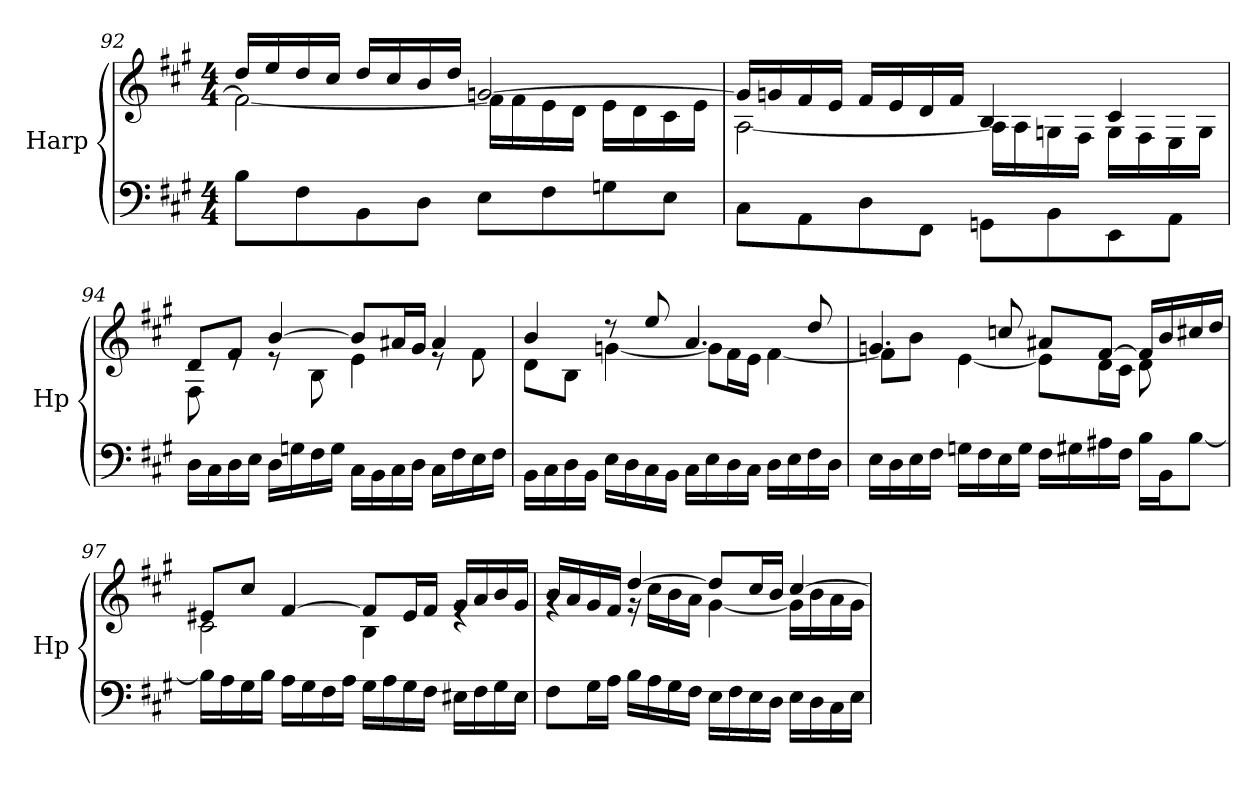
**kern	**kern
*part1	*part1
*staff2	*staff1
*I"Harp	*
*I'Hp	*
*clefF4	*clefG2
*k[f#c#g#]	*k[f#c#g#]
*M4/4	*M4/4
=92	=92
*	*^
8B\L	16dd/LL	2f#\_
.	16ee/	.
8F#\	16dd/	.
.	16cc#/JJ	.
8BB\	16dd/LL	.
.	16cc#/	.
8D\J	16b/	.
.	16dd/JJ	.
8E\L	[2gn/	16f#\LL]
.	.	16f#\
8F#\	.	16e\
.	.	16d\JJ
8Gn\	.	16e\LL
.	.	16d\
8E\J	.	16c#\
.	.	16e\JJ
!!LO:LB:g=z	!!
=93	=93	=93
8C#\L	16g/LL]	[2A\
.	16gn/	.
8AA\	16f#/	.
.	16e/JJ	.
8D\	16f#/LL	.
.	16e/	.
8FF#\J	16d/	.
.	16f#/JJ	.
8GGn\L	4B/	16A\LL]
.	.	16A\
8BB\	.	16Gn\
.	.	16F#\JJ
8EE\	4c#/	16G\LL
.	.	16F#\
8AA\J	.	16E\
.	.	16G\JJ
=94	=94	=94
16D\LL	8d/L	8F#\
16C#\	.	.
16D\	8f#/J	8re
16E\JJ	.	.
16D\LL	[4b/	8re
16Gn\	.	.
16F#\	.	8B\
16G\JJ	.	.
16C#\LL	8b/L]	4e\
16BB\	.	.
16C#\	16a#X/L	.
16D\JJ	16g#/JJ	.
16C#\LL	4a#/	8re
16F#\	.	.
16E\	.	8f#\
16F#\JJ	.	.
!!LO:LB:g=z	!!
=95	=95	=95
16BB\LL	4b/	8d\L
16C#\	.	.
16D\	.	8B\J
16BB\JJ	.	.
16E\LL	8rdd	[4gn\
16D\	.	.
16C#\	8ee/	.
16BB\JJ	.	.
16C#\LL	4.a/	8g\L]
16E\	.	.
16D\	.	16f#\L
16C#\JJ	.	16e\JJ
16D\LL	.	[4f#\
16E\	.	.
16F#\	8dd/	.
16D\JJ	.	.
=96	=96	=96
*^	*	*
2..ryy	16E\LL	4.gn/	8f#\L]
.	16D\	.	.
.	16E\	.	8b\J
.	16F#\JJ	.	.
.	16Gn\LL	.	[4e\
.	16F#\	.	.
.	16E\	8ccn/	.
.	16G\JJ	.	.
.	16F#\LL	8a#X/L	8e\L]
.	16G#X\	.	.
.	16A#X\	[8f#/J	16d\L
.	16F#\JJ	.	16c#\JJ
.	16B\LL	16f#/LL]	8d\L
.	16BB\J	16b/	.
8B/J	[8B\J	16cc#X/	8ryy
.	.	16dd/JJ	.
*v	*v	*	*
!!LO:LB:g=z	!!
=97	=97	=97
16B\LL]	8e#X/L	2c#\
16A\	.	.
16G#\	8cc#/J	.
16B\JJ	.	.
16A\LL	[4f#/	.
16G#\	.	.
16F#\	.	.
16A\JJ	.	.
16G#\LL	8f#/L]	4B\
16A\	.	.
16G#\	16e#/L	.
16F#\JJ	16f#/JJ	.
16E#X\LL	16g#/LL	4re
16F#\	16a/	.
16G#\	16b/	.
16E#\JJ	16g#/JJ	.
=98	=98	=98
8F#\L	16b/LL	4rg
.	16a/	.
16G#\L	16g#/	.
16A\JJ	16f#/JJ	.
16B\LL	[4dd/	16r
16A\	.	16cc#\LL
16G#\	.	16b\
16F#\JJ	.	16a\JJ
16E\LL	8dd/L]	[4g#\
16F#\	.	.
16E\	16cc#/L	.
16D\JJ	16b/JJ	.
16E\LL	[4cc#/	16g#\LL]
16D\	.	16b\
16C#\	.	16a\
16E\JJ	.	16g#\JJ
*	*v	*v
=	=
*-	*-
